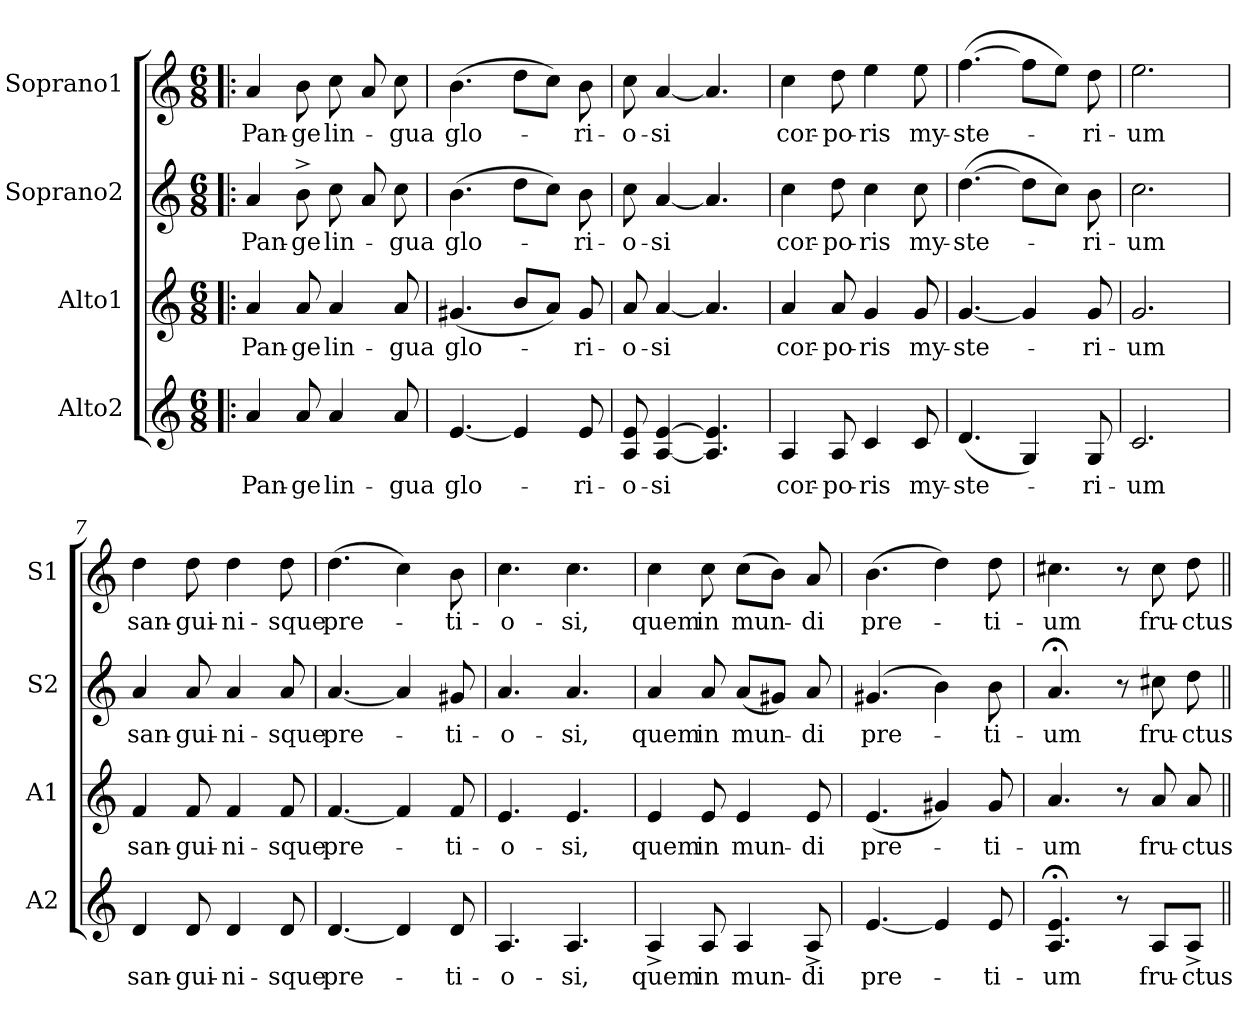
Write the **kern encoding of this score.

**kern	**text	**kern	**text	**kern	**text	**kern	**text
*part4	*part4	*part3	*part3	*part2	*part2	*part1	*part1
*staff4	*staff4	*staff3	*staff3	*staff2	*staff2	*staff1	*staff1
*I"Alto2	*	*I"Alto1	*	*I"Soprano2	*	*I"Soprano1	*
*I'A2	*	*I'A1	*	*I'S2	*	*I'S1	*
*clefG2	*	*clefG2	*	*clefG2	*	*clefG2	*
*k[]	*	*k[]	*	*k[]	*	*k[]	*
*C:	*	*C:	*	*C:	*	*C:	*
*M6/8	*	*M6/8	*	*M6/8	*	*M6/8	*
=1!|:	=1!|:	=1!|:	=1!|:	=1!|:	=1!|:	=1!|:	=1!|:
!	!LO:LY:b	!	!LO:LY:b	!	!LO:LY:b	!	!LO:LY:b
4a/	Pan-	4a/	Pan-	4a/	Pan-	4a/	Pan-
!	!LO:LY:b	!	!LO:LY:b	!	!LO:LY:b	!	!LO:LY:b
8a/	-ge	8a/	-ge	8b^>\	-ge	8b\	-ge
!	!LO:LY:b	!	!LO:LY:b	!	!LO:LY:b	!	!LO:LY:b
4a/	lin-	4a/	lin-	8cc\	lin-	8cc\	lin-
.	.	.	.	8a/	.	8a/	.
!	!LO:LY:b	!	!LO:LY:b	!	!LO:LY:b	!	!LO:LY:b
8a/	-gua	8a/	-gua	8cc\	-gua	8cc\	-gua
=2	=2	=2	=2	=2	=2	=2	=2
!	!LO:LY:b	!	!LO:LY:b	!	!LO:LY:b	!	!LO:LY:b
[<4.e/	glo-	(<4.g#X/	glo-	(>4.b\	glo-	(>4.b\	glo-
4e/]	.	8b/L	.	8dd\L	.	8dd\L	.
.	.	8a/J)	.	8cc\J)	.	8cc\J)	.
!	!LO:LY:b	!	!LO:LY:b	!	!LO:LY:b	!	!LO:LY:b
8e/	-ri-	8g#/	-ri-	8b\	-ri-	8b\	-ri-
=3	=3	=3	=3	=3	=3	=3	=3
!	!LO:LY:b	!	!LO:LY:b	!	!LO:LY:b	!	!LO:LY:b
8A/ 8e/	-o-	8a/	-o-	8cc\	-o-	8cc\	-o-
!	!LO:LY:b	!	!LO:LY:b	!	!LO:LY:b	!	!LO:LY:b
[<4A/ [>4e/	-si	[<4a/	-si	[<4a/	-si	[<4a/	-si
4.A/] 4.e/]	.	4.a/]	.	4.a/]	.	4.a/]	.
=4	=4	=4	=4	=4	=4	=4	=4
!	!LO:LY:b	!	!LO:LY:b	!	!LO:LY:b	!	!LO:LY:b
4A/	cor-	4a/	cor-	4cc\	cor-	4cc\	cor-
!	!LO:LY:b	!	!LO:LY:b	!	!LO:LY:b	!	!LO:LY:b
8A/	-po-	8a/	-po-	8dd\	-po-	8dd\	-po-
!	!LO:LY:b	!	!LO:LY:b	!	!LO:LY:b	!	!LO:LY:b
4c/	-ris	4g/	-ris	4cc\	-ris	4ee\	-ris
!	!LO:LY:b	!	!LO:LY:b	!	!LO:LY:b	!	!LO:LY:b
8c/	my-	8g/	my-	8cc\	my-	8ee\	my-
!!LO:LB:g=z
=5	=5	=5	=5	=5	=5	=5	=5
!	!LO:LY:b	!	!LO:LY:b	!	!LO:LY:b	!	!LO:LY:b
(<4.d/	-ste-	[<4.g/	-ste-	(>[>4.dd\	-ste-	(>[>4.ff\	-ste-
4G/)	.	4g/]	.	8dd\L]	.	8ff\L]	.
.	.	.	.	8cc\J)	.	8ee\J)	.
!	!LO:LY:b	!	!LO:LY:b	!	!LO:LY:b	!	!LO:LY:b
8G/	-ri-	8g/	-ri-	8b\	-ri-	8dd\	-ri-
=6	=6	=6	=6	=6	=6	=6	=6
!	!LO:LY:b	!	!LO:LY:b	!	!LO:LY:b	!	!LO:LY:b
2.c/	-um	2.g/	-um	2.cc\	-um	2.ee\	-um
=7	=7	=7	=7	=7	=7	=7	=7
!	!LO:LY:b	!	!LO:LY:b	!	!LO:LY:b	!	!LO:LY:b
4d/	san-	4f/	san-	4a/	san-	4dd\	san-
!	!LO:LY:b	!	!LO:LY:b	!	!LO:LY:b	!	!LO:LY:b
8d/	-gui-	8f/	-gui-	8a/	-gui-	8dd\	-gui-
!	!LO:LY:b	!	!LO:LY:b	!	!LO:LY:b	!	!LO:LY:b
4d/	-ni-	4f/	-ni-	4a/	-ni-	4dd\	-ni-
!	!LO:LY:b	!	!LO:LY:b	!	!LO:LY:b	!	!LO:LY:b
8d/	-sque	8f/	-sque	8a/	-sque	8dd\	-sque
=8	=8	=8	=8	=8	=8	=8	=8
!	!LO:LY:b	!	!LO:LY:b	!	!LO:LY:b	!	!LO:LY:b
[<4.d/	pre-	[<4.f/	pre-	[<4.a/	pre-	(>4.dd\	pre-
4d/]	.	4f/]	.	4a/]	.	4cc\)	.
!	!LO:LY:b	!	!LO:LY:b	!	!LO:LY:b	!	!LO:LY:b
8d/	-ti-	8f/	-ti-	8g#X/	-ti-	8b\	-ti-
!!LO:LB:g=z
=9	=9	=9	=9	=9	=9	=9	=9
!	!LO:LY:b	!	!LO:LY:b	!	!LO:LY:b	!	!LO:LY:b
4.A/	-o-	4.e/	-o-	4.a/	-o-	4.cc\	-o-
!	!LO:LY:b	!	!LO:LY:b	!	!LO:LY:b	!	!LO:LY:b
4.A/	-si,	4.e/	-si,	4.a/	-si,	4.cc\	-si,
=10	=10	=10	=10	=10	=10	=10	=10
!	!LO:LY:b	!	!LO:LY:b	!	!LO:LY:b	!	!LO:LY:b
4A^</	quem	4e/	quem	4a/	quem	4cc\	quem
!	!LO:LY:b	!	!LO:LY:b	!	!LO:LY:b	!	!LO:LY:b
8A/	in	8e/	in	8a/	in	8cc\	in
!	!LO:LY:b	!	!LO:LY:b	!	!LO:LY:b	!	!LO:LY:b
4A/	mun-	4e/	mun-	(<8a/L	mun-	(>8cc\L	mun-
.	.	.	.	8g#X/J)	.	8b\J)	.
!	!LO:LY:b	!	!LO:LY:b	!	!LO:LY:b	!	!LO:LY:b
8A^</	-di	8e/	-di	8a/	-di	8a/	-di
=11	=11	=11	=11	=11	=11	=11	=11
!	!LO:LY:b	!	!LO:LY:b	!	!LO:LY:b	!	!LO:LY:b
[<4.e/	pre-	(<4.e/	pre-	(4.g#X/	pre-	(>4.b\	pre-
4e/]	.	4g#X/)	.	4b\)	.	4dd\)	.
!	!LO:LY:b	!	!LO:LY:b	!	!LO:LY:b	!	!LO:LY:b
8e/	-ti-	8g#/	-ti-	8b\	-ti-	8dd\	-ti-
=12	=12	=12	=12	=12	=12	=12	=12
!	!LO:LY:b	!	!LO:LY:b	!	!LO:LY:b	!	!LO:LY:b
4.A/; 4.e/;	-um	4.a/	-um	4.a;/	-um	4.cc#X\	-um
8r	.	8r	.	8r	.	8r	.
!	!LO:LY:b	!	!LO:LY:b	!	!LO:LY:b	!	!LO:LY:b
8A/L	fru-	8a/	fru-	8cc#X\	fru-	8cc#\	fru-
!	!LO:LY:b	!	!LO:LY:b	!	!LO:LY:b	!	!LO:LY:b
8A^</J	-ctus	8a/	-ctus	8dd\	-ctus	8dd\	-ctus
=||	=||	=||	=||	=||	=||	=||	=||
*-	*-	*-	*-	*-	*-	*-	*-
